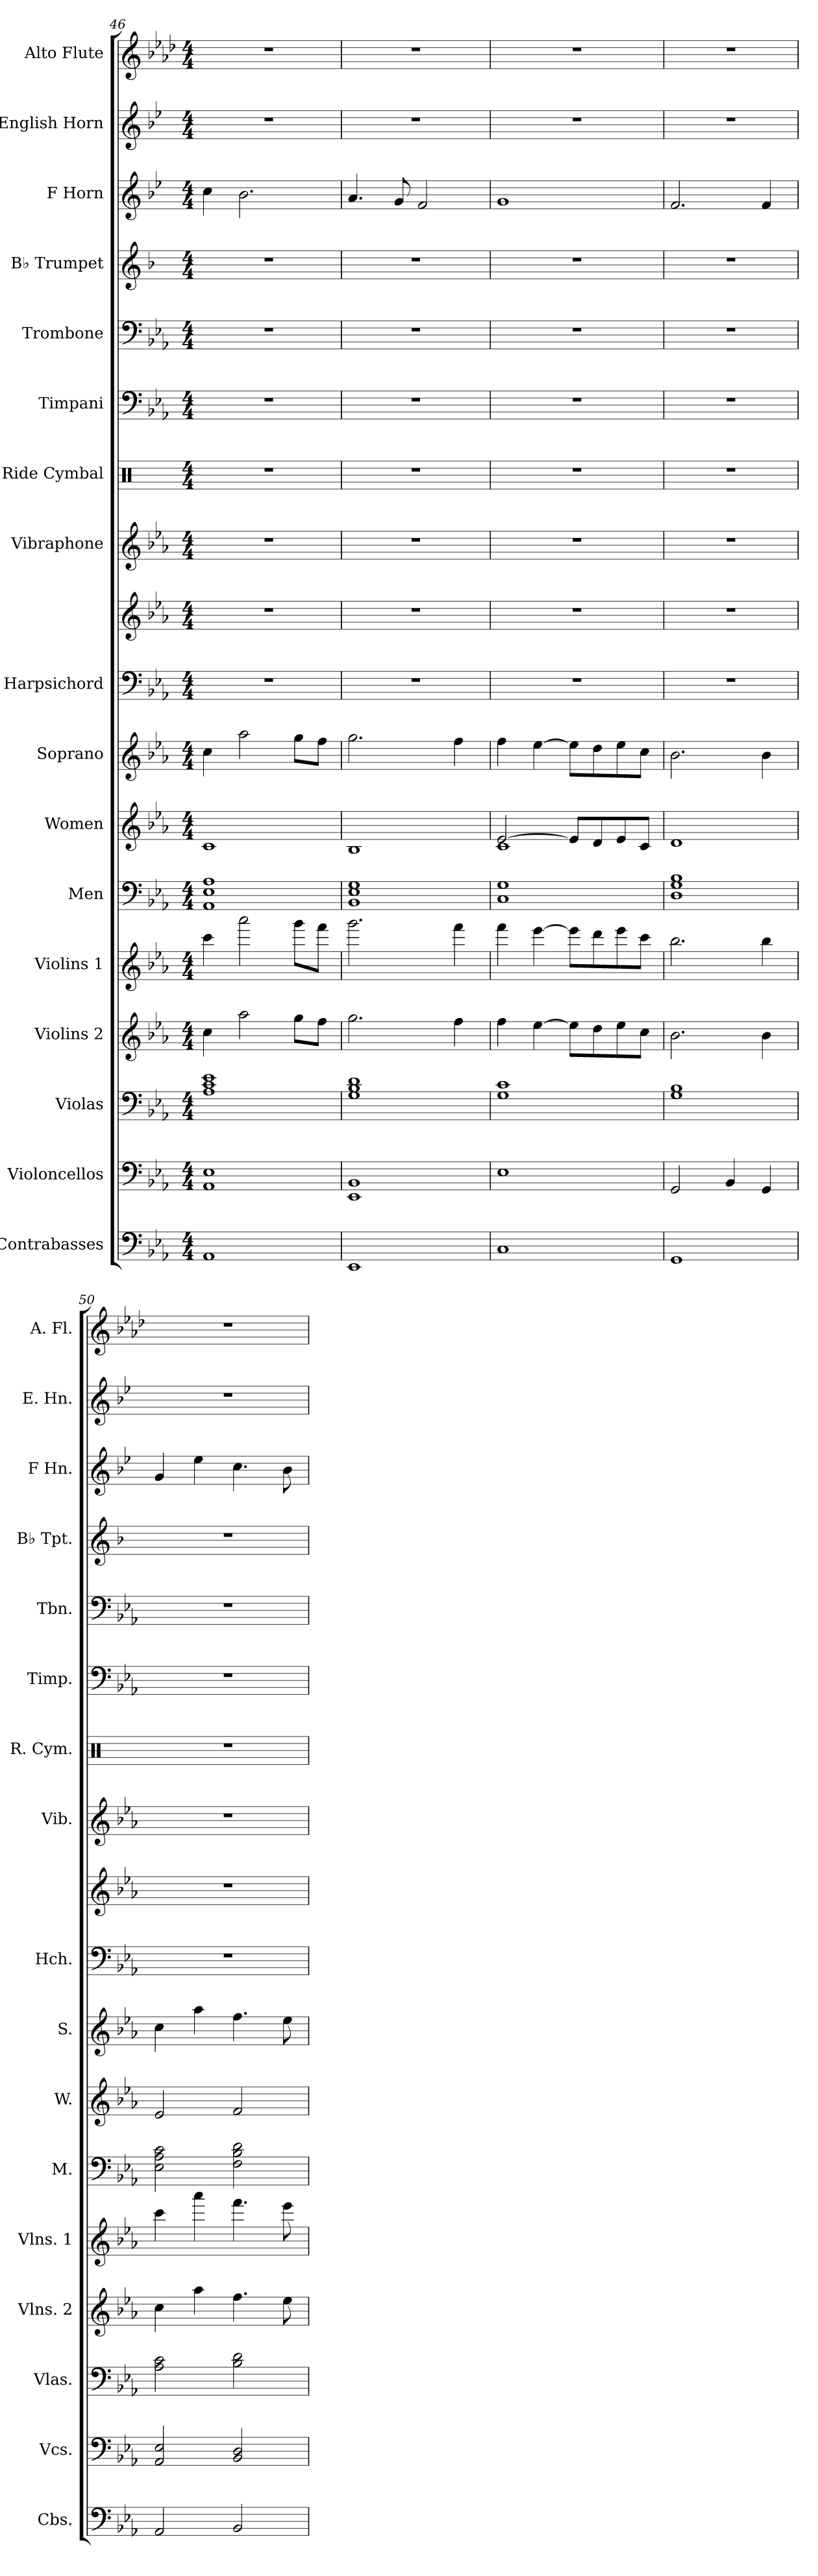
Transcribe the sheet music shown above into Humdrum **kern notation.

**kern	**kern	**kern	**kern	**kern	**kern	**kern	**kern	**kern	**kern	**kern	**kern	**kern	**kern	**kern	**kern	**kern	**kern
*part17	*part16	*part15	*part14	*part13	*part12	*part11	*part10	*part9	*part9	*part8	*part7	*part6	*part5	*part4	*part3	*part2	*part1
*staff18	*staff17	*staff16	*staff15	*staff14	*staff13	*staff12	*staff11	*staff10	*staff9	*staff8	*staff7	*staff6	*staff5	*staff4	*staff3	*staff2	*staff1
*I"Contrabasses	*I"Violoncellos	*I"Violas	*I"Violins 2	*I"Violins 1	*I"Men	*I"Women	*I"Soprano	*I"Harpsichord	*	*I"Vibraphone	*I"Ride Cymbal	*I"Timpani	*I"Trombone	*I"B♭ Trumpet	*I"F Horn	*I"English Horn	*I"Alto Flute
*I'Cbs.	*I'Vcs.	*I'Vlas.	*I'Vlns. 2	*I'Vlns. 1	*I'M.	*I'W.	*I'S.	*I'Hch.	*	*I'Vib.	*I'R. Cym.	*I'Timp.	*I'Tbn.	*I'B♭ Tpt.	*I'F Hn.	*I'E. Hn.	*I'A. Fl.
*clefF4	*clefF4	*clefF4	*clefG2	*clefG2	*clefF4	*clefG2	*clefG2	*clefF4	*clefG2	*clefG2	*clefX	*clefF4	*clefF4	*clefG2	*clefG2	*clefG2	*clefG2
*ITrd7c12	*	*	*	*	*	*	*	*	*	*	*	*	*	*ITrd1c2	*ITrd4c7	*ITrd4c7	*ITrd3c5
*k[b-e-a-]	*k[b-e-a-]	*k[b-e-a-]	*k[b-e-a-]	*k[b-e-a-]	*k[b-e-a-]	*k[b-e-a-]	*k[b-e-a-]	*k[b-e-a-]	*k[b-e-a-]	*k[b-e-a-]	*k[]	*k[b-e-a-]	*k[b-e-a-]	*k[b-e-a-]	*k[b-e-a-]	*k[b-e-a-]	*k[b-e-a-]
*M4/4	*M4/4	*M4/4	*M4/4	*M4/4	*M4/4	*M4/4	*M4/4	*M4/4	*M4/4	*M4/4	*M4/4	*M4/4	*M4/4	*M4/4	*M4/4	*M4/4	*M4/4
=46	=46	=46	=46	=46	=46	=46	=46	=46	=46	=46	=46	=46	=46	=46	=46	=46	=46
1AAA-	1AA- 1E-	1A- 1c 1e-	4cc\	4ccc\	1AA- 1E- 1A-	1c	4cc\	1r	1r	1r	1r	1r	1r	1r	4f\	1r	1r
.	.	.	2aa-\	2aaa-\	.	.	2aa-\	.	.	.	.	.	.	.	2.e-\	.	.
.	.	.	8gg\L	8ggg\L	.	.	8gg\L	.	.	.	.	.	.	.	.	.	.
.	.	.	8ff\J	8fff\J	.	.	8ff\J	.	.	.	.	.	.	.	.	.	.
=47	=47	=47	=47	=47	=47	=47	=47	=47	=47	=47	=47	=47	=47	=47	=47	=47	=47
1EEE-	1EE- 1BB-	1G 1B- 1d	2.gg\	2.ggg\	1BB- 1E- 1G	1B-	2.gg\	1r	1r	1r	1r	1r	1r	1r	4.d/	1r	1r
.	.	.	.	.	.	.	.	.	.	.	.	.	.	.	8c/	.	.
.	.	.	.	.	.	.	.	.	.	.	.	.	.	.	2B-/	.	.
.	.	.	4ff\	4fff\	.	.	4ff\	.	.	.	.	.	.	.	.	.	.
!!LO:PB:g=z
=48	=48	=48	=48	=48	=48	=48	=48	=48	=48	=48	=48	=48	=48	=48	=48	=48	=48
*	*	*	*	*	*	*^	*	*	*	*	*	*	*	*	*	*	*
1CC	1E-	1G 1c	4ff\	4fff\	1C 1G	[2e-/	1c	4ff\	1r	1r	1r	1r	1r	1r	1r	1c	1r	1r
.	.	.	[4ee-\	[4eee-\	.	.	.	[4ee-\	.	.	.	.	.	.	.	.	.	.
.	.	.	8ee-\L]	8eee-\L]	.	8e-/L]	.	8ee-\L]	.	.	.	.	.	.	.	.	.	.
.	.	.	8dd\	8ddd\	.	8d/	.	8dd\	.	.	.	.	.	.	.	.	.	.
.	.	.	8ee-\	8eee-\	.	8e-/	.	8ee-\	.	.	.	.	.	.	.	.	.	.
.	.	.	8cc\J	8ccc\J	.	8c/J	.	8cc\J	.	.	.	.	.	.	.	.	.	.
*	*	*	*	*	*	*v	*v	*	*	*	*	*	*	*	*	*	*	*
=49	=49	=49	=49	=49	=49	=49	=49	=49	=49	=49	=49	=49	=49	=49	=49	=49	=49
1GGG	2GG/	1G 1B-	2.b-\	2.bb-\	1D 1G 1B-	1d	2.b-\	1r	1r	1r	1r	1r	1r	1r	2.B-/	1r	1r
.	4BB-/	.	.	.	.	.	.	.	.	.	.	.	.	.	.	.	.
.	4GG/	.	4b-\	4bb-\	.	.	4b-\	.	.	.	.	.	.	.	4B-/	.	.
=50	=50	=50	=50	=50	=50	=50	=50	=50	=50	=50	=50	=50	=50	=50	=50	=50	=50
2AAA-/	2AA-/ 2E-/	2A-\ 2c\	4cc\	4ccc\	2E-\ 2A-\ 2c\	2e-/	4cc\	1r	1r	1r	1r	1r	1r	1r	4c/	1r	1r
.	.	.	4aa-\	4aaa-\	.	.	4aa-\	.	.	.	.	.	.	.	4a-\	.	.
2BBB-/	2BB-/ 2D/	2B-\ 2d\	4.ff\	4.fff\	2F\ 2B-\ 2d\	2f/	4.ff\	.	.	.	.	.	.	.	4.f\	.	.
.	.	.	8ee-\	8eee-\	.	.	8ee-\	.	.	.	.	.	.	.	8e-\	.	.
=	=	=	=	=	=	=	=	=	=	=	=	=	=	=	=	=	=
*-	*-	*-	*-	*-	*-	*-	*-	*-	*-	*-	*-	*-	*-	*-	*-	*-	*-
